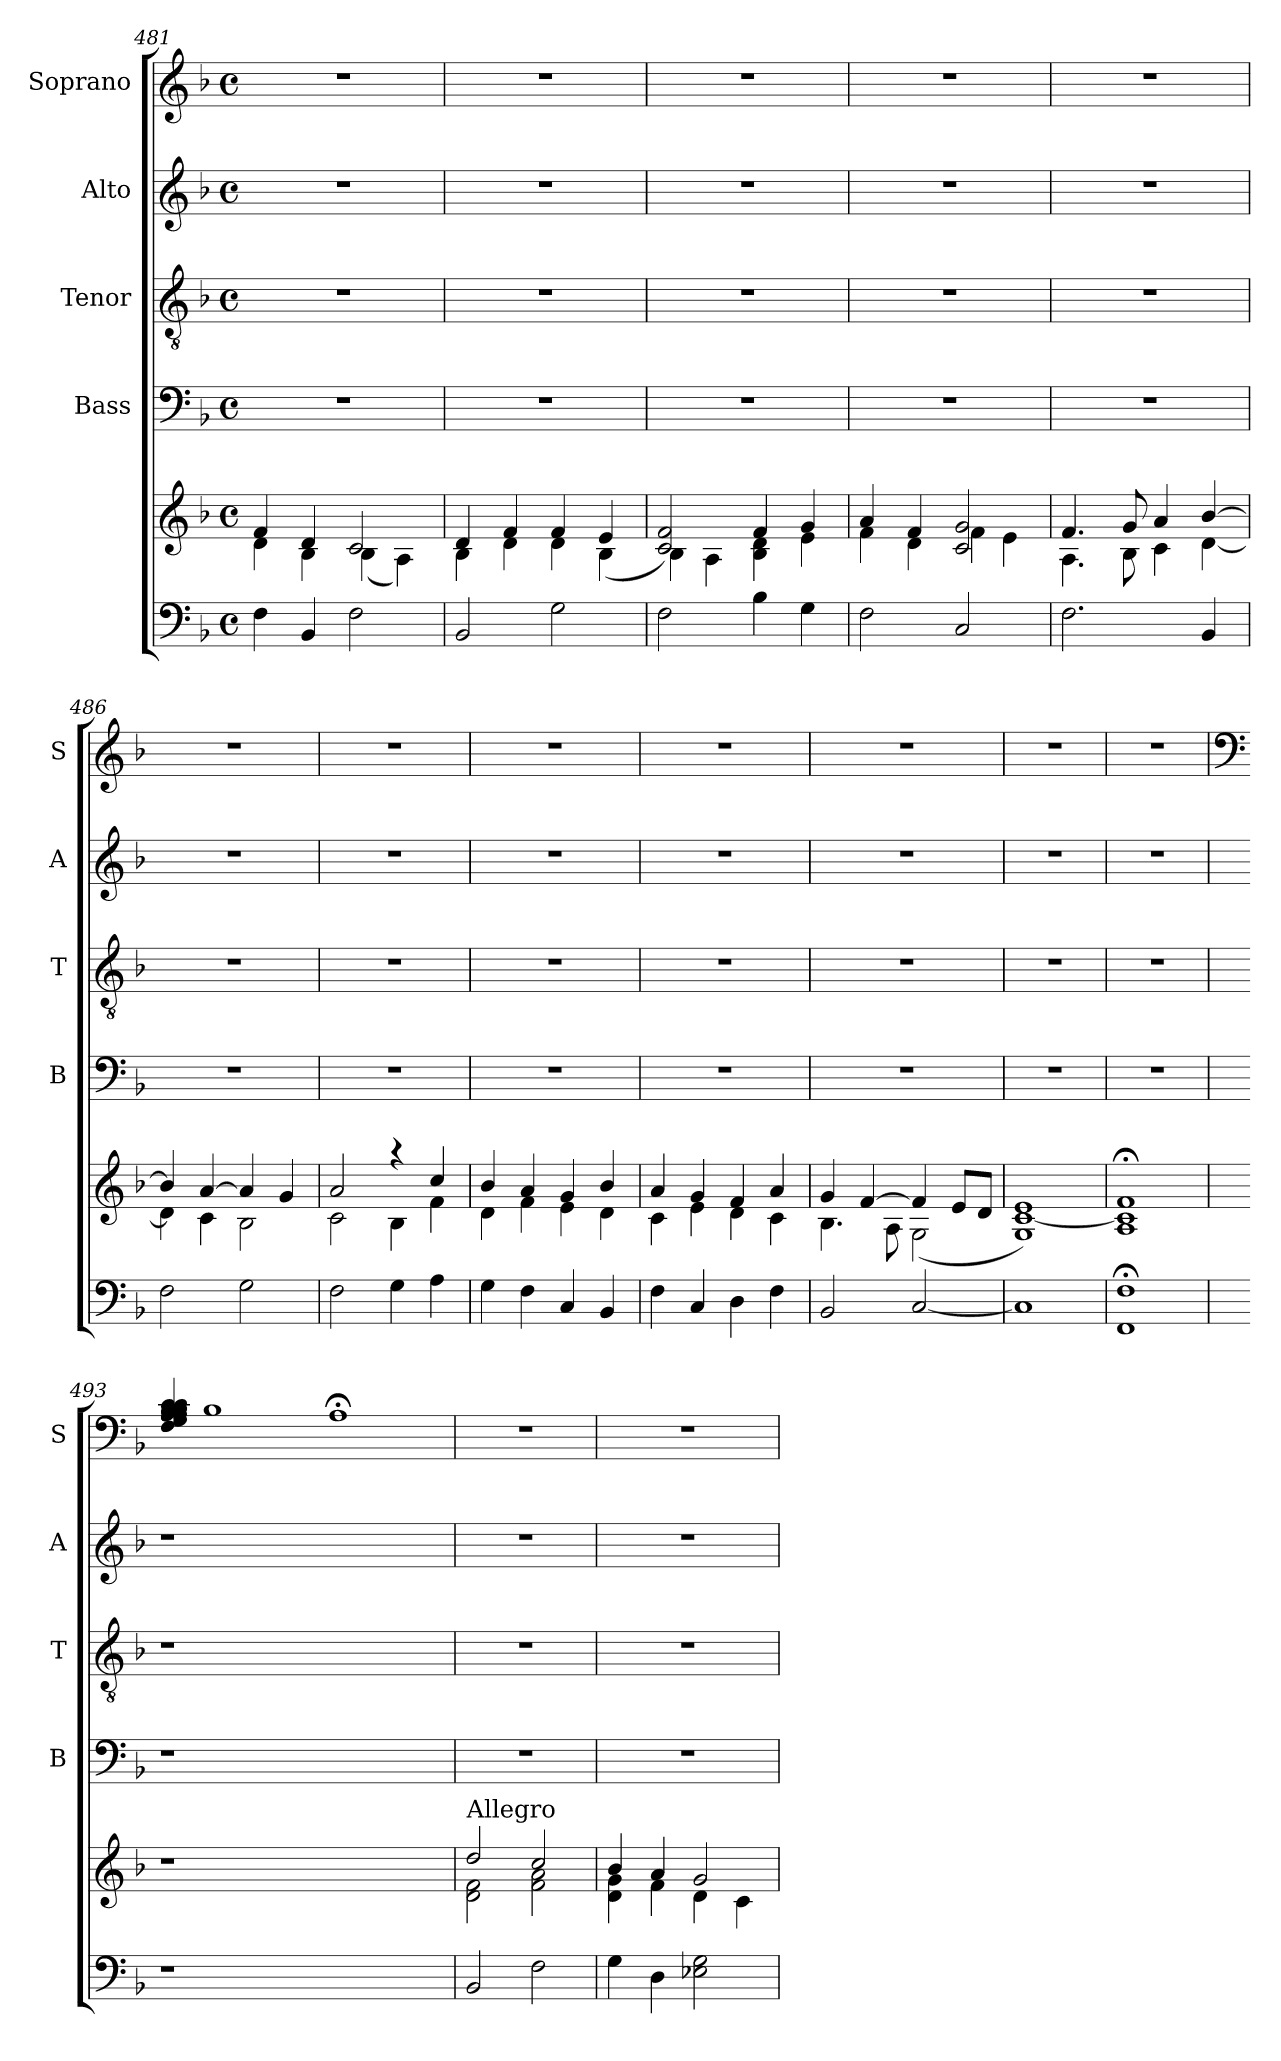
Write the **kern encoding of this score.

**kern	**kern	**kern	**kern	**kern	**kern
*part6	*part5	*part4	*part3	*part2	*part1
*staff6	*staff5	*staff4	*staff3	*staff2	*staff1
*	*	*I"Bass	*I"Tenor	*I"Alto	*I"Soprano
*	*	*I'B	*I'T	*I'A	*I'S
*clefF4	*clefG2	*clefF4	*clefGv2	*clefG2	*clefG2
*k[b-]	*k[b-]	*k[b-]	*k[b-]	*k[b-]	*k[b-]
*F:	*F:	*F:	*F:	*F:	*F:
*M4/4	*M4/4	*M4/4	*M4/4	*M4/4	*M4/4
*met(c)	*met(c)	*met(c)	*met(c)	*met(c)	*met(c)
=481	=481	=481	=481	=481	=481
*	*^	*	*	*	*
4F\	4f/	4d\	1r	1r	1r	1r
4BB-/	4d/	4B-\	.	.	.	.
2F\	2c/	(>4B-\	.	.	.	.
.	.	4A\)	.	.	.	.
=482	=482	=482	=482	=482	=482	=482
2BB-/	4d/	4B-\	1r	1r	1r	1r
.	4f/	4d\	.	.	.	.
2G\	4f/	4d\	.	.	.	.
.	4e/	(<4B-\	.	.	.	.
!!LO:LB:g=z
=483	=483	=483	=483	=483	=483	=483
2F\	2c/ 2f/)	4B-\	1r	1r	1r	1r
.	.	4A\	.	.	.	.
4B-\	4f/	4B-\ 4d\	.	.	.	.
4G\	4g/	4e\	.	.	.	.
=484	=484	=484	=484	=484	=484	=484
2F\	4a/	4f\	1r	1r	1r	1r
.	4f/	4d\	.	.	.	.
2C/	2c/ 2g/	4f\	.	.	.	.
.	.	4e\	.	.	.	.
=485	=485	=485	=485	=485	=485	=485
2.F\	4.f/	4.A\	1r	1r	1r	1r
.	8g/	8B-\	.	.	.	.
.	4a/	4c\	.	.	.	.
4BB-/	[>4b-/	[<4d\	.	.	.	.
=486	=486	=486	=486	=486	=486	=486
2F\	4b-/]	4d\]	1r	1r	1r	1r
.	[>4a/	4c\	.	.	.	.
2G\	4a/]	2B-\	.	.	.	.
.	4g/	.	.	.	.	.
=487	=487	=487	=487	=487	=487	=487
2F\	2a/	2c\	1r	1r	1r	1r
4G\	4raa	4B-\	.	.	.	.
4A\	4cc/	4f\	.	.	.	.
!!LO:LB:g=z
=488	=488	=488	=488	=488	=488	=488
4G\	4b-/	4d\	1r	1r	1r	1r
4F\	4a/	4f\	.	.	.	.
4C/	4g/	4e\	.	.	.	.
4BB-/	4b-/	4d\	.	.	.	.
=489	=489	=489	=489	=489	=489	=489
4F\	4a/	4c\	1r	1r	1r	1r
4C/	4g/	4e\	.	.	.	.
4D\	4f/	4d\	.	.	.	.
4F\	4a/	4c\	.	.	.	.
=490	=490	=490	=490	=490	=490	=490
2BB-/	4g/	4.B-\	1r	1r	1r	1r
.	[>4f/	.	.	.	.	.
.	.	8A\	.	.	.	.
[<2C/	4f/]	(<2G\	.	.	.	.
.	8e/L	.	.	.	.	.
.	8d/J	.	.	.	.	.
*	*v	*v	*	*	*	*
=491	=491	=491	=491	=491	=491
1C]	1G [<1c 1e)	1r	1r	1r	1r
=492	=492	=492	=492	=492	=492
1FF; 1F;	1A; 1c]; 1f;	1r	1r	1r	1r
!!LO:PB:g=z
=493	=493	=493	=493	=493	=493
*	*	*	*	*	*clefF4
1r	1r	1r	1r	1r	4F/ 4G/ 4A/ 4A/ 4A/ 4B-/ 4B-/ 4B-/ 4B-/ 4c/ 4c/
.	.	.	.	.	1B-
1ryy	1ryy	1ryy	1ryy	1ryy	.
.	.	.	.	.	1A;<
4ryy	4ryy	4ryy	4ryy	4ryy	.
!!LO:LB:g=z
=494	=494	=494	=494	=494	=494
*	*MM240	*	*	*	*
*	*^	*	*	*	*
!	!LO:TX:a:t=Allegro	!	!	!	!	!
2BB-/	2dd/	2d\ 2f\	1r	1r	1r	1r
2F\	2cc/	2f\ 2a\	.	.	.	.
=495	=495	=495	=495	=495	=495	=495
4G\	4b-/	4d\ 4g\	1r	1r	1r	1r
4D\	4a/	4f\	.	.	.	.
2E-X\ 2G\	2g/	4d\	.	.	.	.
.	.	4c\	.	.	.	.
*	*v	*v	*	*	*	*
=	=	=	=	=	=
*-	*-	*-	*-	*-	*-
